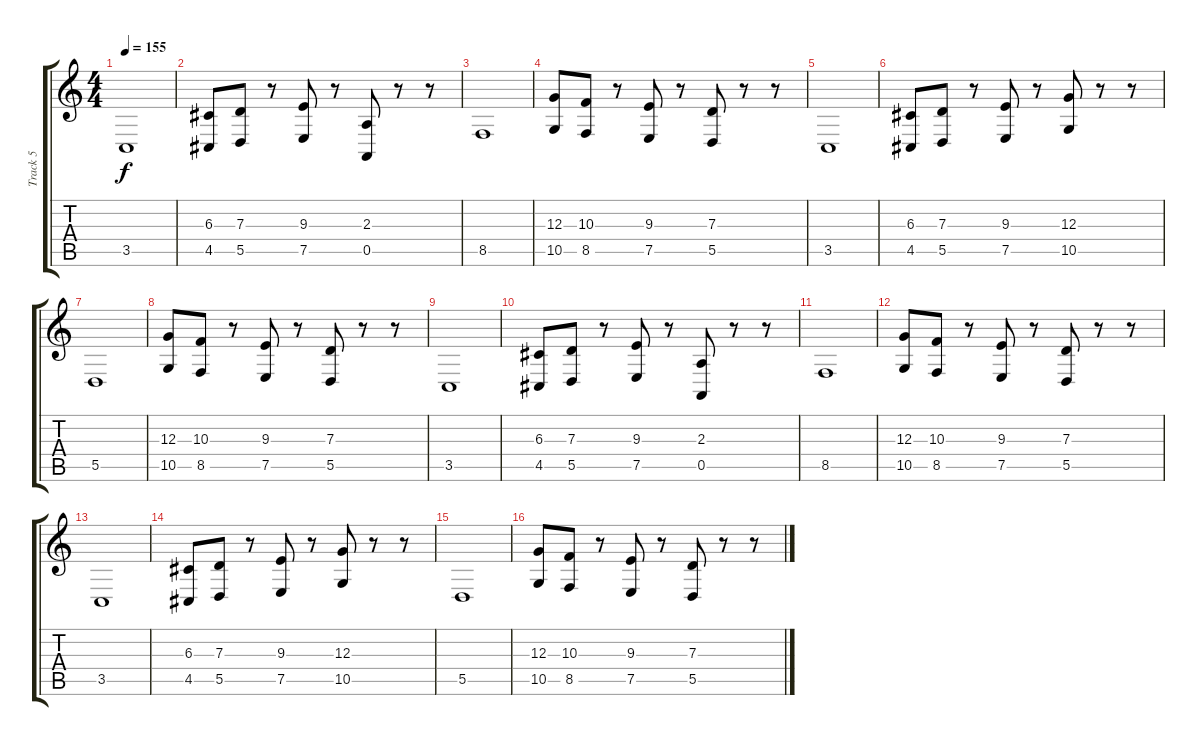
\track ("Track 5" "Track 5") {instrument reedorgan}
\staff {score tabs}
\tuning (E4 B3 G3 D3 A2 E2) {hide}
\ts (4 4)
\tempo 155
\clef g2
\ks c
3.5.1{dy f} |
(6.3 4.5).8 (7.3 5.5).8 r.8 (9.3 7.5).8 r.8 (2.3 0.5).8 r.8 r.8 |
8.5.1 |
(12.3 10.5).8 (10.3 8.5).8 r.8 (9.3 7.5).8 r.8 (7.3 5.5).8 r.8 r.8 |
3.5.1 |
(6.3 4.5).8 (7.3 5.5).8 r.8 (9.3 7.5).8 r.8 (12.3 10.5).8 r.8 r.8 |
5.5.1 |
(12.3 10.5).8 (10.3 8.5).8 r.8 (9.3 7.5).8 r.8 (7.3 5.5).8 r.8 r.8 |
3.5.1 |
(6.3 4.5).8 (7.3 5.5).8 r.8 (9.3 7.5).8 r.8 (2.3 0.5).8 r.8 r.8 |
8.5.1 |
(12.3 10.5).8 (10.3 8.5).8 r.8 (9.3 7.5).8 r.8 (7.3 5.5).8 r.8 r.8 |
3.5.1 |
(6.3 4.5).8 (7.3 5.5).8 r.8 (9.3 7.5).8 r.8 (12.3 10.5).8 r.8 r.8 |
5.5.1 |
(12.3 10.5).8 (10.3 8.5).8 r.8 (9.3 7.5).8 r.8 (7.3 5.5).8 r.8 r.8
